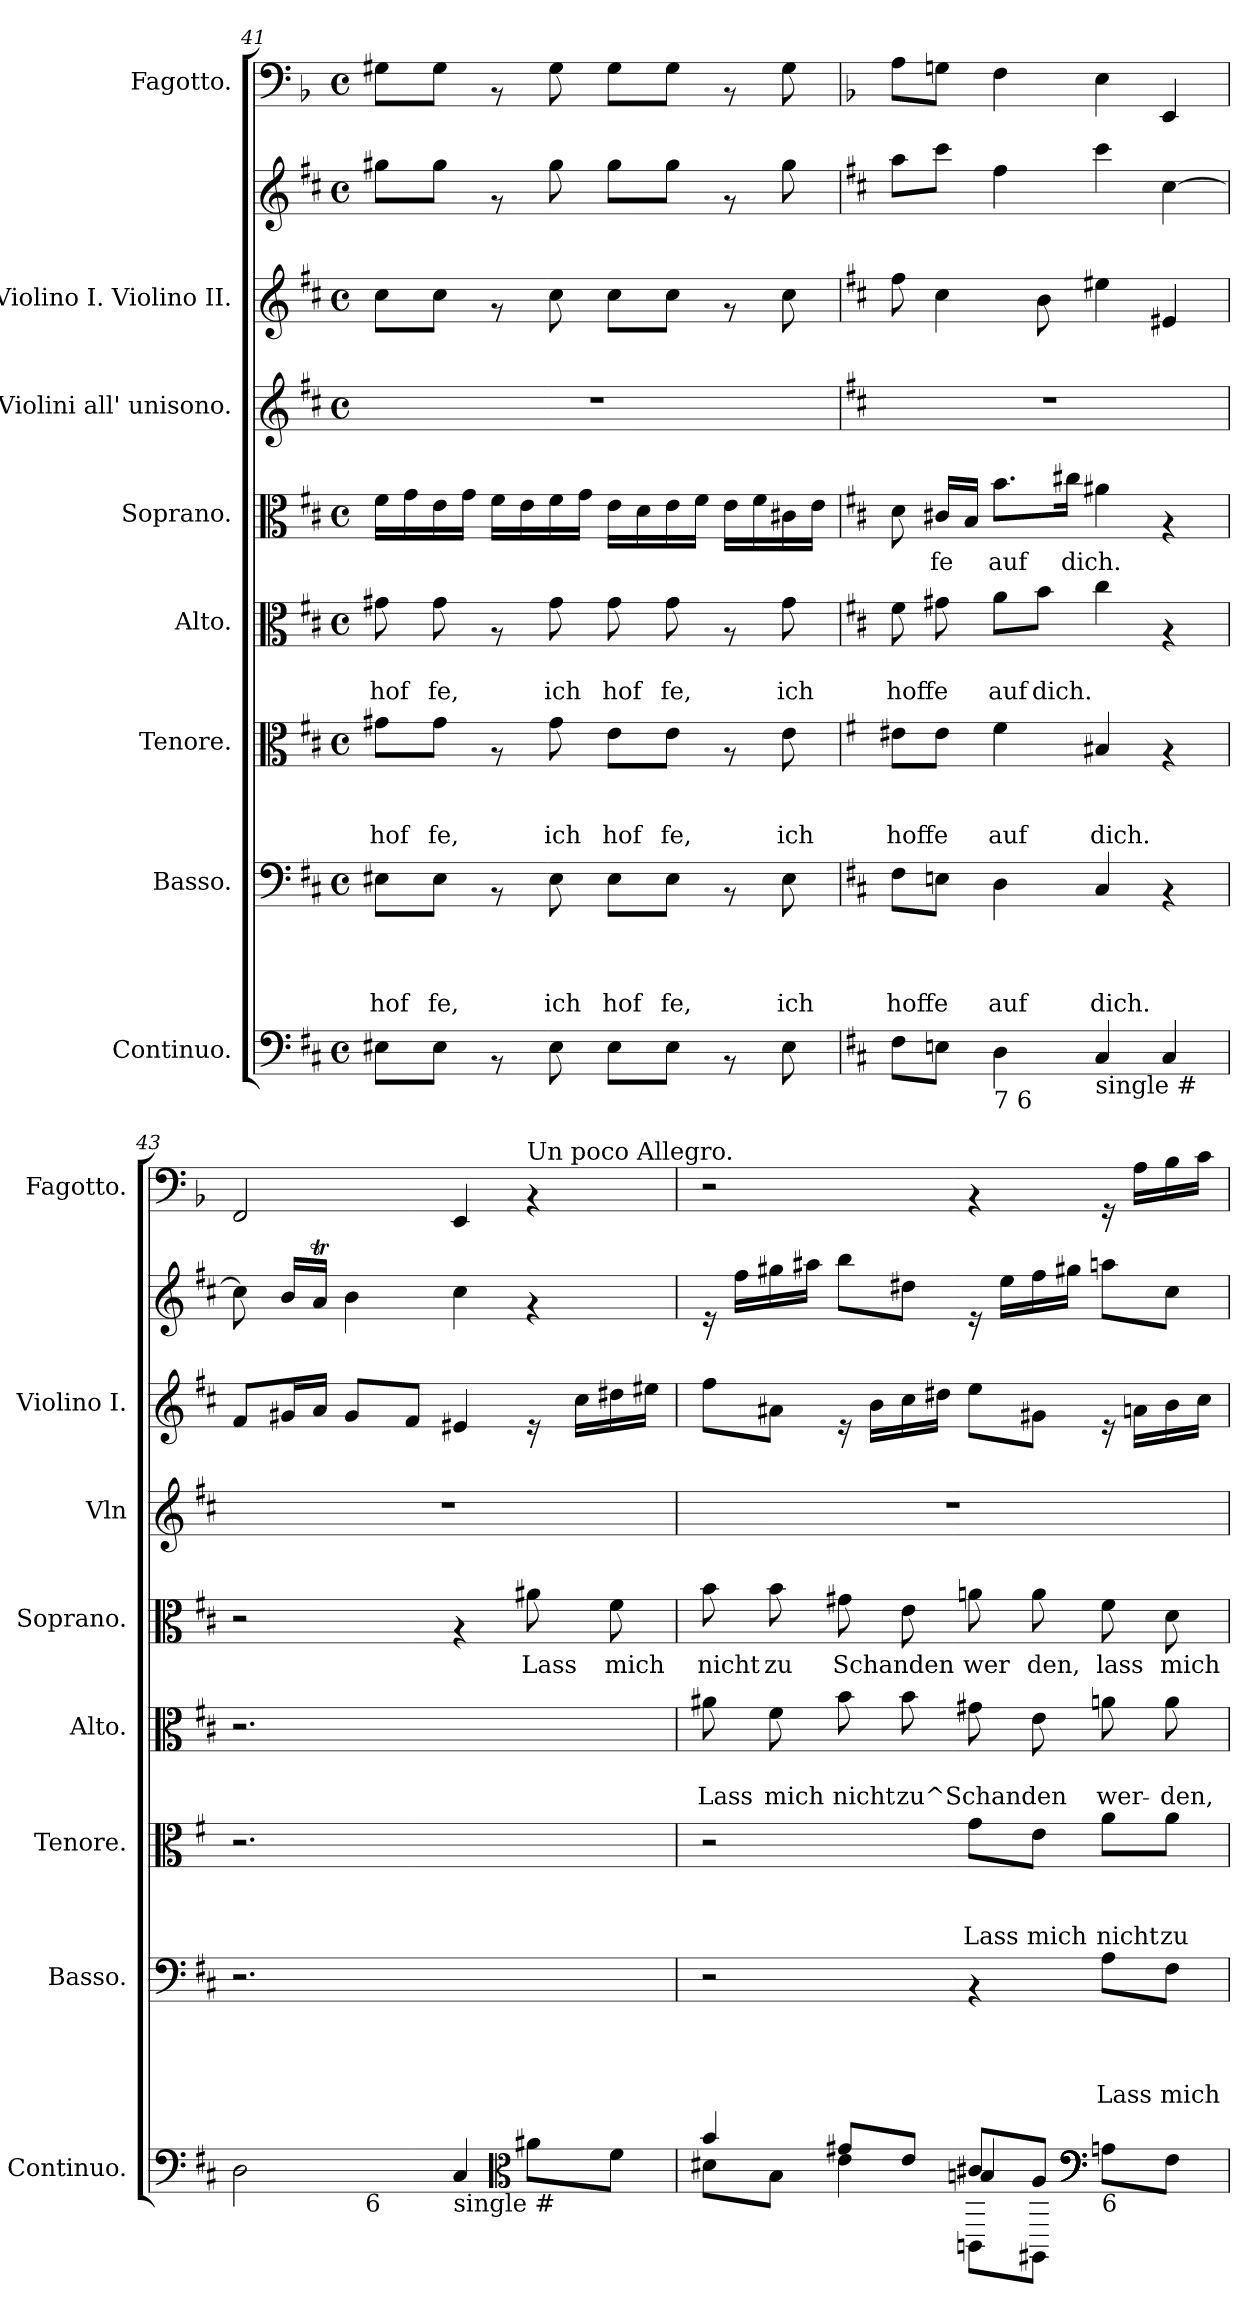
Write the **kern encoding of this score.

**kern	**kern	**text	**text	**text	**text	**kern	**text	**text	**text	**kern	**text	**text	**kern	**text	**kern	**kern	**kern	**kern
*part8	*part7	*part7	*part7	*part7	*part7	*part6	*part6	*part6	*part6	*part5	*part5	*part5	*part4	*part4	*part3	*part2	*part2	*part1
*staff9	*staff8	*staff8	*staff8	*staff8	*staff8	*staff7	*staff7	*staff7	*staff7	*staff6	*staff6	*staff6	*staff5	*staff5	*staff4	*staff3	*staff2	*staff1
*I"Continuo.	*I"Basso.	*	*	*	*	*I"Tenore.	*	*	*	*I"Alto.	*	*	*I"Soprano.	*	*I"Violini all' unisono.	*I"Violino I. Violino II.	*	*I"Fagotto.
*I'Continuo.	*I'Basso.	*	*	*	*	*I'Tenore.	*	*	*	*I'Alto.	*	*	*I'Soprano.	*	*I'Vln	*I'Violino I.	*	*I'Fagotto.
*clefF4	*clefF4	*	*	*	*	*clefC3	*	*	*	*clefC3	*	*	*clefC3	*	*clefG2	*clefG2	*clefG2	*clefF4
*	*	*	*	*	*	*	*	*	*	*	*	*	*	*	*	*	*	*ITrd2c3
*k[f#c#]	*k[f#c#]	*	*	*	*	*k[f#c#]	*	*	*	*k[f#c#]	*	*	*k[f#c#]	*	*k[f#c#]	*k[f#c#]	*k[f#c#]	*k[f#c#]
*D:	*D:	*	*	*	*	*D:	*	*	*	*D:	*	*	*D:	*	*D:	*D:	*D:	*D:
*M4/4	*M4/4	*	*	*	*	*M4/4	*	*	*	*M4/4	*	*	*M4/4	*	*M4/4	*M4/4	*M4/4	*M4/4
*met(c)	*met(c)	*	*	*	*	*met(c)	*	*	*	*met(c)	*	*	*met(c)	*	*met(c)	*met(c)	*met(c)	*met(c)
=41	=41	=41	=41	=41	=41	=41	=41	=41	=41	=41	=41	=41	=41	=41	=41	=41	=41	=41
!	!	!	!	!	!LO:LY:b	!	!	!	!LO:LY:b	!	!	!LO:LY:b	!	!	!	!	!	!
8E#X\L	8E#X\L	.	.	.	hof	8g#X\L	.	.	hof	8g#X\	.	hof	16f#\LL	.	1r	8cc#\L	8gg#X\L	8E#X\L
.	.	.	.	.	.	.	.	.	.	.	.	.	16g\	.	.	.	.	.
!	!	!	!	!	!LO:LY:b	!	!	!	!LO:LY:b	!	!	!LO:LY:b	!	!	!	!	!	!
8E#\J	8E#\J	.	.	.	fe,	8g#\J	.	.	fe,	8g#\	.	fe,	16e\	.	.	8cc#\J	8gg#\J	8E#\J
.	.	.	.	.	.	.	.	.	.	.	.	.	16g\JJ	.	.	.	.	.
8rAA	8rAA	.	.	.	.	8rG	.	.	.	8rG	.	.	16f#\LL	.	.	8rf	8rf	8rAA
.	.	.	.	.	.	.	.	.	.	.	.	.	16e\	.	.	.	.	.
!	!	!	!	!	!LO:LY:b	!	!	!	!LO:LY:b	!	!	!LO:LY:b	!	!	!	!	!	!
8E#\	8E#\	.	.	.	ich	8g#\	.	.	ich	8g#\	.	ich	16f#\	.	.	8cc#\	8gg#\	8E#\
.	.	.	.	.	.	.	.	.	.	.	.	.	16g\JJ	.	.	.	.	.
!	!	!	!	!	!LO:LY:b	!	!	!	!LO:LY:b	!	!	!LO:LY:b	!	!	!	!	!	!
8E#\L	8E#\L	.	.	.	hof	8e\L	.	.	hof	8g#\	.	hof	16e\LL	.	.	8cc#\L	8gg#\L	8E#\L
.	.	.	.	.	.	.	.	.	.	.	.	.	16d\	.	.	.	.	.
!	!	!	!	!	!LO:LY:b	!	!	!	!LO:LY:b	!	!	!LO:LY:b	!	!	!	!	!	!
8E#\J	8E#\J	.	.	.	fe,	8e\J	.	.	fe,	8g#\	.	fe,	16e\	.	.	8cc#\J	8gg#\J	8E#\J
.	.	.	.	.	.	.	.	.	.	.	.	.	16f#\JJ	.	.	.	.	.
8rAA	8rAA	.	.	.	.	8rG	.	.	.	8rG	.	.	16e\LL	.	.	8rf	8rf	8rAA
.	.	.	.	.	.	.	.	.	.	.	.	.	16f#\	.	.	.	.	.
!	!	!	!	!	!LO:LY:b	!	!	!	!LO:LY:b	!	!	!LO:LY:b	!	!	!	!	!	!
8E#\	8E#\	.	.	.	ich	8e\	.	.	ich	8g#\	.	ich	16c#X\	.	.	8cc#\	8gg#\	8E#\
.	.	.	.	.	.	.	.	.	.	.	.	.	16e\JJ	.	.	.	.	.
!!LO:PB:g=z
=42!	=42!	=42!	=42!	=42!	=42!	=42!	=42!	=42!	=42!	=42!	=42!	=42!	=42!	=42!	=42!	=42!	=42!	=42!
*	*	*	*	*	*	*k[f#]	*	*	*	*	*	*	*	*	*	*	*	*
*	*	*	*	*	*	*G:	*	*	*	*	*	*	*	*	*	*	*	*
!	!	!	!	!	!LO:LY:b	!	!	!	!LO:LY:b	!	!	!LO:LY:b	!	!	!	!	!	!
8F#\L	8F#\L	.	.	.	hoffe	8e#X\L	.	.	hoffe	8f#\	.	hoffe	8d\	.	1r	8ff#\	8aa\L	8F#\L
!	!	!	!	!	!	!	!	!	!	!	!	!	!	!LO:LY:b	!	!	!	!
8En\J	8En\J	.	.	.	.	8e#\J	.	.	.	8g#X\	.	.	16c#X/LL	-fe	.	4cc#\	8ccc#\J	8En\J
.	.	.	.	.	.	.	.	.	.	.	.	.	16B/JJ	.	.	.	.	.
!LO:TX:b:t=7 6	!	!	!	!	!	!	!	!	!	!	!	!	!	!	!	!	!	!
!	!	!	!	!	!LO:LY:b	!	!	!	!LO:LY:b	!	!	!LO:LY:b	!	!LO:LY:b	!	!	!	!
4D\	4D\	.	.	.	auf	4f#\	.	.	auf	8a\L	.	auf	8.b\L	auf	.	.	4ff#\	4D\
!	!	!	!	!	!	!	!	!	!	!	!	!LO:LY:b	!	!	!	!	!	!
.	.	.	.	.	.	.	.	.	.	8b\J	.	dich.	.	.	.	8b\	.	.
!	!	!	!	!	!	!	!	!	!	!	!	!	!	!LO:LY:b	!	!	!	!
.	.	.	.	.	.	.	.	.	.	.	.	.	16cc#X\Jk	dich.	.	.	.	.
!LO:TX:b:t=single #	!	!	!	!	!	!	!	!	!	!	!	!	!	!	!	!	!	!
!	!	!	!	!	!LO:LY:b	!	!	!	!LO:LY:b	!	!	!	!	!	!	!	!	!
4C#/	4C#/	.	.	.	dich.	4B#X/	.	.	dich.	4cc#\	.	.	4a#X\	.	.	4ee#X\	4ccc#\	4C#\
4C#/	4rAA	.	.	.	.	4rG	.	.	.	4rG	.	.	4rG	.	.	4e#X/	[>4cc#\	4CC#/
=43!	=43!	=43!	=43!	=43!	=43!	=43!	=43!	=43!	=43!	=43!	=43!	=43!	=43!	=43!	=43!	=43!	=43!	=43!
*^	*	*	*	*	*	*	*	*	*	*	*	*	*	*	*	*	*	*
2D\	4ryy	2.r	.	.	.	.	2.r	.	.	.	2.r	.	.	2r	.	1r	8f#/L	8cc#\]	2DD/
.	.	.	.	.	.	.	.	.	.	.	.	.	.	.	.	.	16g#X/L	16b/LL	.
.	.	.	.	.	.	.	.	.	.	.	.	.	.	.	.	.	16a/JJ	16aT/JJ	.
.	32ryy	.	.	.	.	.	.	.	.	.	.	.	.	.	.	.	8g#/L	4b\	.
!	!LO:TX:b:t=6	!	!	!	!	!	!	!	!	!	!	!	!	!	!	!	!	!	!
.	2ryy	.	.	.	.	.	.	.	.	.	.	.	.	.	.	.	.	.	.
.	.	.	.	.	.	.	.	.	.	.	.	.	.	.	.	.	8f#/J	.	.
!LO:TX:b:t=single #	!	!	!	!	!	!	!	!	!	!	!	!	!	!	!	!	!	!	!
4C#/	.	.	.	.	.	.	.	.	.	.	.	.	.	4rG	.	.	4e#X/	4cc#\	4CC#/
*clefC3	*	*	*	*	*	*	*	*	*	*	*	*	*	*	*	*	*	*	*
!	!	!	!	!	!	!	!	!	!	!	!	!	!	!	!	!	!	!	!LO:TX:a:t=Un poco Allegro.
!	!	!	!	!	!	!	!	!	!	!	!	!	!	!	!LO:LY:b	!	!	!	!
8a#X\L	.	4ryy	.	.	.	.	4ryy	.	.	.	4ryy	.	.	8a#X\	Lass	.	16re	4rf	4rAA
.	8..ryy	.	.	.	.	.	.	.	.	.	.	.	.	.	.	.	.	.	.
.	.	.	.	.	.	.	.	.	.	.	.	.	.	.	.	.	16cc#\LL	.	.
!	!	!	!	!	!	!	!	!	!	!	!	!	!	!	!LO:LY:b	!	!	!	!
8f#\J	.	.	.	.	.	.	.	.	.	.	.	.	.	8f#\	mich	.	16dd#X\	.	.
.	.	.	.	.	.	.	.	.	.	.	.	.	.	.	.	.	16ee#X\JJ	.	.
=44!	=44!	=44!	=44!	=44!	=44!	=44!	=44!	=44!	=44!	=44!	=44!	=44!	=44!	=44!	=44!	=44!	=44!	=44!	=44!
*	*^	*	*	*	*	*	*	*	*	*	*	*	*	*	*	*	*	*	*
!	!	!	!	!	!	!	!	!	!	!	!	!	!	!LO:LY:b	!	!LO:LY:b	!	!	!	!
4b/	8d#X\L	2ryy	2r	.	.	.	.	2r	.	.	.	8a#X\	.	Lass	8b\	nicht	1r	8ff#\L	16re	2r
.	.	.	.	.	.	.	.	.	.	.	.	.	.	.	.	.	.	.	16ff#\LL	.
!	!	!	!	!	!	!	!	!	!	!	!	!	!	!LO:LY:b	!	!LO:LY:b	!	!	!	!
.	8B\J	.	.	.	.	.	.	.	.	.	.	8f#\	.	mich	8b\	zu	.	8a#X\J	16gg#X\	.
.	.	.	.	.	.	.	.	.	.	.	.	.	.	.	.	.	.	.	16aa#X\JJ	.
!	!	!	!	!	!	!	!	!	!	!	!	!	!	!LO:LY:b	!	!LO:LY:b	!	!	!	!
8g#X/L	4e\	.	.	.	.	.	.	.	.	.	.	8b\	.	nicht	8g#X\	Schanden	.	16re	8bb\L	.
.	.	.	.	.	.	.	.	.	.	.	.	.	.	.	.	.	.	16b\LL	.	.
!	!	!	!	!	!	!	!	!	!	!	!	!	!	!LO:LY:b	!	!	!	!	!	!
8e/J	.	.	.	.	.	.	.	.	.	.	.	8b\	.	zu^Schanden	8e\	.	.	16cc#\	8dd#X\J	.
.	.	.	.	.	.	.	.	.	.	.	.	.	.	.	.	.	.	16dd#X\JJ	.	.
!	!	!	!	!	!	!	!	!	!	!	!LO:LY:b	!	!	!	!	!LO:LY:b	!	!	!	!
8c#X/L	8CC\L	4Bn/	4rAA	.	.	.	.	8g\L	.	.	Lass	8g#X\	.	.	8an\	wer	.	8ee\L	16re	4rAA
.	.	.	.	.	.	.	.	.	.	.	.	.	.	.	.	.	.	.	16ee\LL	.
!	!	!	!	!	!	!	!	!	!	!	!LO:LY:b	!	!	!	!	!LO:LY:b	!	!	!	!
8A/J	8AAA#\J	.	.	.	.	.	.	8e\J	.	.	mich	8e\	.	.	8a\	den,	.	8g#X\J	16ff#\	.
.	.	.	.	.	.	.	.	.	.	.	.	.	.	.	.	.	.	.	16gg#X\JJ	.
*clefF4	*	*	*	*	*	*	*	*	*	*	*	*	*	*	*	*	*	*	*	*
!LO:TX:b:t=6	!	!	!	!	!	!	!	!	!	!	!	!	!	!	!	!	!	!	!	!
!	!	!	!	!	!	!	!LO:LY:b	!	!	!	!LO:LY:b	!	!	!LO:LY:b	!	!LO:LY:b	!	!	!	!
4ryy	8An\L	4ryy	8A\L	.	.	.	Lass	8a\L	.	.	nicht	8an\	.	wer-	8f#\	lass	.	16re	8aan\L	16rGG
.	.	.	.	.	.	.	.	.	.	.	.	.	.	.	.	.	.	16an\LL	.	16F#\LL
!	!	!	!	!	!	!	!LO:LY:b	!	!	!	!LO:LY:b	!	!	!LO:LY:b	!	!LO:LY:b	!	!	!	!
.	8F#\J	.	8F#\J	.	.	.	mich	8a\J	.	.	zu	8a\	.	-den,	8d\	mich	.	16b\	8cc#\J	16G\
.	.	.	.	.	.	.	.	.	.	.	.	.	.	.	.	.	.	16cc#\JJ	.	16A\JJ
*v	*v	*v	*	*	*	*	*	*	*	*	*	*	*	*	*	*	*	*	*	*
=!	=!	=!	=!	=!	=!	=!	=!	=!	=!	=!	=!	=!	=!	=!	=!	=!	=!	=!
*-	*-	*-	*-	*-	*-	*-	*-	*-	*-	*-	*-	*-	*-	*-	*-	*-	*-	*-
